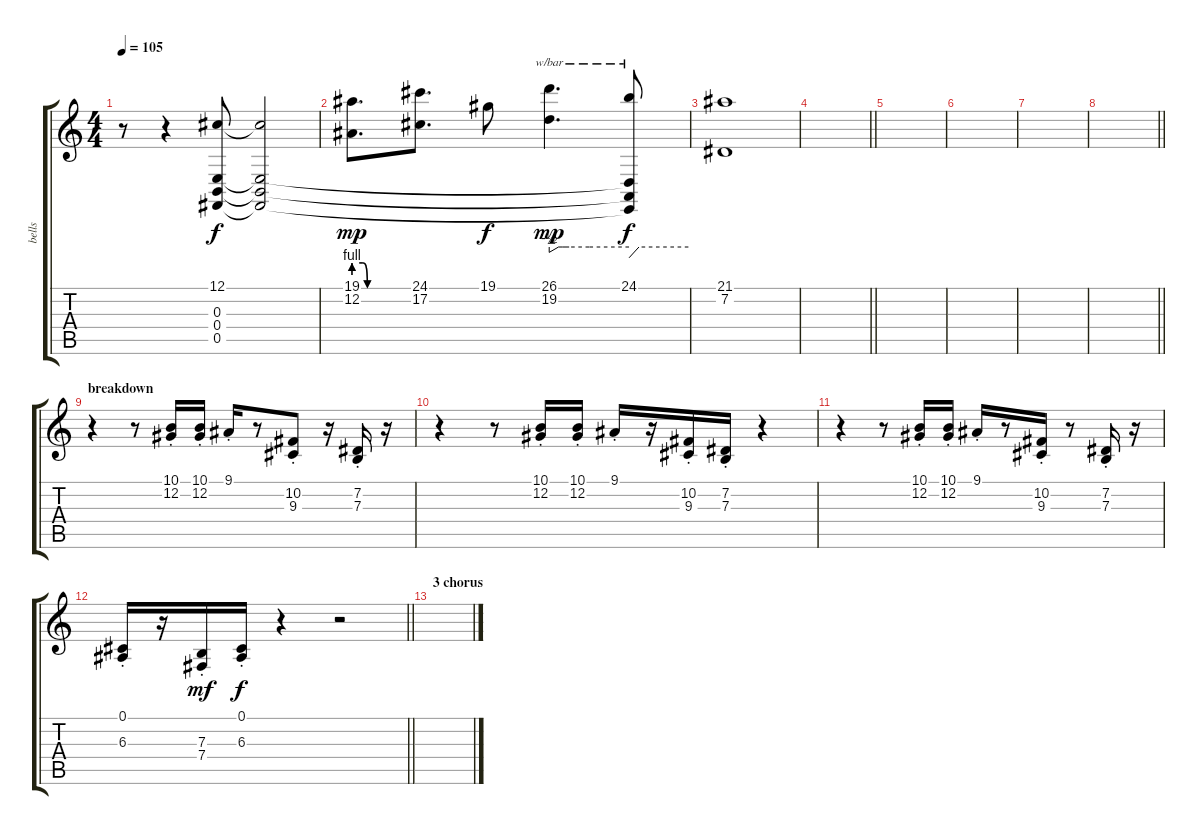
\track ("bells" "bells") {instrument agogo}
\staff {score tabs}
\tuning (Db4 Ab3 E3 B2 Gb2 Db2) {hide}
\ts (4 4)
\tempo 105
\clef g2
\ks c
r.8{dy f} r.4 (12.1 0.3 0.4 0.5).8 (12.1{t} 0.3{t} 0.4{t} 0.5{t}).2 |
(19.1{be (custom 0 4 10 4 15 0 30 0 60 0)} 12.2{be (custom 0 4 10 4 15 0 30 0 60 0)}).8{d dy mp} (24.1 17.2).8{d} 19.1.8{dy f} (26.1 19.2).4{d tbe (custom default 0 -2 7 0 10 0 15 0 30 0 60 0) dy mp} (24.1 0.3{t} 0.4{t} 0.5{t}).8{tbe (custom default 0 -4 10 0 60 0) dy f} |
(21.1 7.2).1 |
\barLineRight lightlight
|
\section ("" "")
|
|
|
\barLineRight lightlight
|
\section ("" "breakdown")
r.4 r.8 (10.1{st} 12.2{st}).16 (10.1{st} 12.2{st}).16{balance 8} 9.1{st}.16{balance 10} r.8 (10.2{st} 9.3{st}).8{balance 6} r.16 (7.2{st} 7.3{st}).16{balance 10} r.16 |
r.4 r.8 (10.1{st} 12.2{st}).16{balance 4} (10.1{st} 12.2{st}).16{balance 8} 9.1{st}.16{balance 10} r.16 (10.2{st} 9.3{st}).16{balance 6} (7.2{st} 7.3{st}).16{balance 4} r.4 |
r.4 r.8 (10.1{st} 12.2{st}).16{balance 4} (10.1{st} 12.2{st}).16{balance 8} 9.1{st}.16{balance 12} r.8 (10.2{st} 9.3{st}).16{balance 4} r.8 (7.2{st} 7.3{st}).16{balance 11} r.16 |
\barLineRight lightlight
(0.1{st} 6.3{st}).16{balance 4} r.16 (7.3{st} 7.4{st}).16{dy mf balance 8} (0.1{st} 6.3{st}).16{dy f balance 12} r.4{balance 4} r.2 |
\section ("" "3 chorus")
